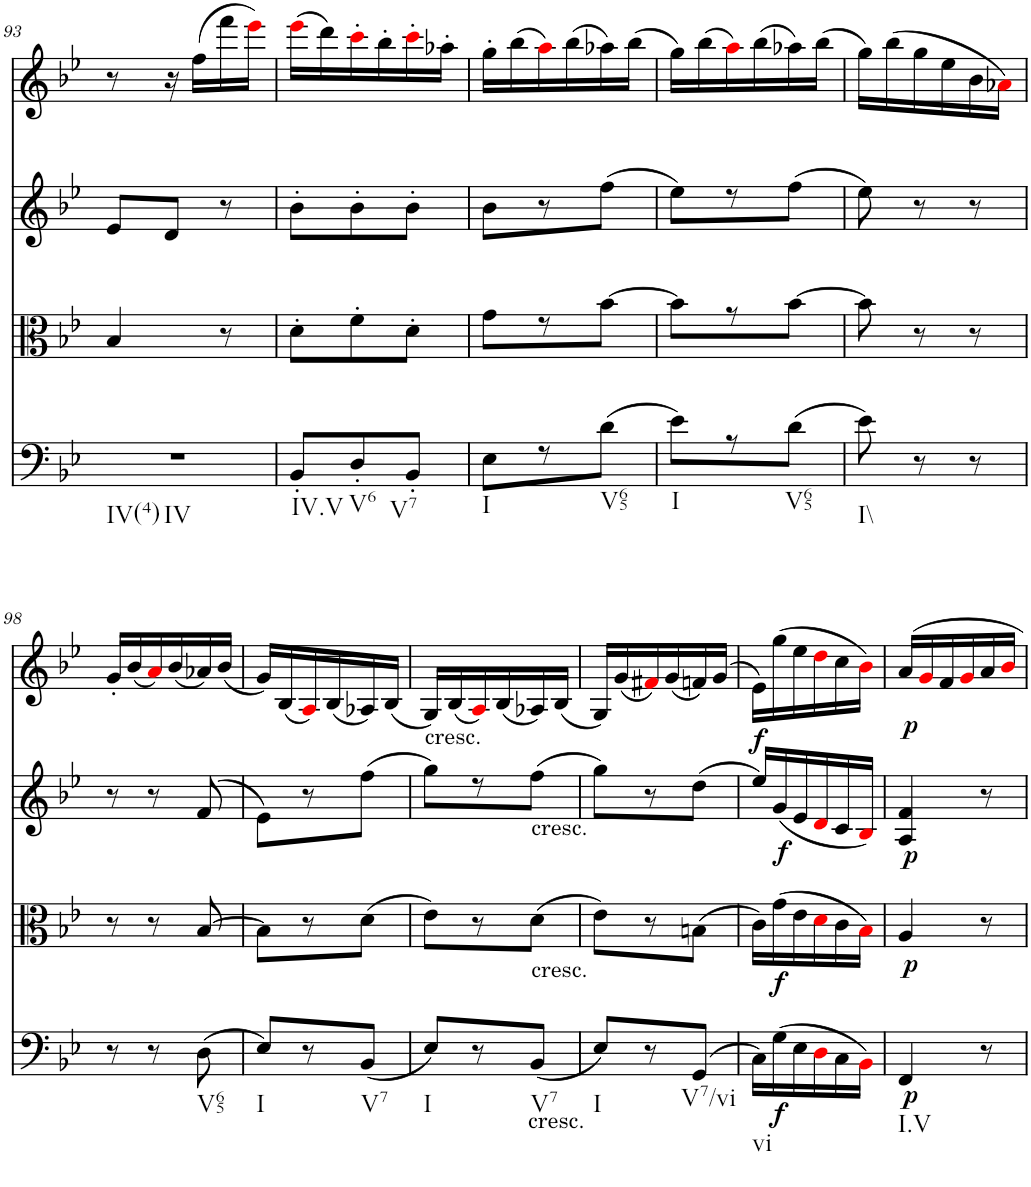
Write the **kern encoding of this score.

**kern	**dynam	**kern	**dynam	**kern	**dynam	**kern	**dynam
*part4	*part4	*part3	*part3	*part2	*part2	*part1	*part1
*staff4	*staff4	*staff3	*staff3	*staff2	*staff2	*staff1	*staff1
*I"Violoncello	*	*I"Viola	*	*I"Violin II	*	*I"Violin I	*
*I'Vc	*	*I'Vla	*	*I'Vln	*	*I'Vln	*
!!LO:PB:g=z
*clefF4	*	*clefC3	*	*clefG2	*	*clefG2	*
*k[b-e-]	*	*k[b-e-]	*	*k[b-e-]	*	*k[b-e-]	*
*M3/8	*	*M3/8	*	*M3/8	*	*M3/8	*
=93	=93	=93	=93	=93	=93	=93	=93
!LO:TX:b:t=IV(4)	!	!	!	!	!	!	!
!LO:TX:b:t=IV	!	!	!	!	!	!	!
4.r	.	4B-/	.	8e-/L	.	8r	.
.	.	.	.	8d/J	.	16r	.
.	.	.	.	.	.	(16ff\LL	.
.	.	8r	.	8r	.	16fff\	.
.	.	.	.	.	.	16eee-i\JJ)	.
=94	=94	=94	=94	=94	=94	=94	=94
!LO:TX:b:t=IV.V	!	!	!	!	!	!	!
8BB-'/L	.	8d'\L	.	8b-'\L	.	(16eee-i\LL	.
.	.	.	.	.	.	16ddd\)	.
!LO:TX:b:t=V6	!	!	!	!	!	!	!
8D'/	.	8f'\	.	8b-'\	.	16ccc'i\	.
.	.	.	.	.	.	16bb-'\	.
!LO:TX:b:t=V7	!	!	!	!	!	!	!
8BB-'/J	.	8d'\J	.	8b-'\J	.	16ccc'i\	.
.	.	.	.	.	.	16aa-X'\JJ	.
=95	=95	=95	=95	=95	=95	=95	=95
!LO:TX:b:t=I	!	!	!	!	!	!	!
8E-\L	.	8g\L	.	8b-\L	.	16gg'\LL	.
.	.	.	.	.	.	(16bb-\	.
8r	.	8r	.	8r	.	16aai\)	.
.	.	.	.	.	.	(16bb-\	.
!LO:TX:b:t=V65	!	!	!	!	!	!	!
(8d\J	.	[8b-\J	.	(8ff\J	.	16aa-X\)	.
.	.	.	.	.	.	(16bb-\JJ	.
=96	=96	=96	=96	=96	=96	=96	=96
!LO:TX:b:t=I	!	!	!	!	!	!	!
8e-\L)	.	8b-\L]	.	8ee-\L)	.	16gg\LL)	.
.	.	.	.	.	.	(16bb-\	.
8r	.	8r	.	8r	.	16aai\)	.
.	.	.	.	.	.	(16bb-\	.
!LO:TX:b:t=V65	!	!	!	!	!	!	!
(8d\J	.	[8b-\J	.	(8ff\J	.	16aa-X\)	.
.	.	.	.	.	.	(16bb-\JJ	.
=97	=97	=97	=97	=97	=97	=97	=97
!LO:TX:b:t=I\\	!	!	!	!	!	!	!
8e-\)	.	8b-\]	.	8ee-\)	.	16gg\LL)	.
.	.	.	.	.	.	(16bb-\	.
8r	.	8r	.	8r	.	16gg\	.
.	.	.	.	.	.	16ee-\	.
8r	.	8r	.	8r	.	16b-\	.
.	.	.	.	.	.	16a-Xi\JJ)	.
!!LO:LB:g=z
=98	=98	=98	=98	=98	=98	=98	=98
8r	.	8r	.	8r	.	16g'/LL	.
.	.	.	.	.	.	(16b-/	.
8r	.	8r	.	8r	.	16ai/)	.
.	.	.	.	.	.	(16b-/	.
!LO:TX:b:t=V65	!	!	!	!	!	!	!
(8D\	.	[8B-/	.	(8f/	.	16a-X/)	.
.	.	.	.	.	.	(16b-/JJ	.
=99	=99	=99	=99	=99	=99	=99	=99
!LO:TX:b:t=I	!	!	!	!	!	!	!
8E-/L)	.	8B-\L]	.	8e-\L)	.	16g/LL)	.
.	.	.	.	.	.	(16B-/	.
8r	.	8r	.	8r	.	16Ai/)	.
.	.	.	.	.	.	(16B-/	.
!LO:TX:b:t=V7	!	!	!	!	!	!	!
(8BB-/J	.	(8d\J	.	(8ff\J	.	16A-X/)	.
.	.	.	.	.	.	(16B-/JJ	.
=100	=100	=100	=100	=100	=100	=100	=100
!	!	!	!	!	!	!LO:TX:b:t=cresc.	!
!LO:TX:b:t=I	!	!	!	!	!	!	!
8E-/L)	.	8e-\L)	.	8gg\L)	.	16G/LL)	.
.	.	.	.	.	.	(16B-/	.
8r	.	8r	.	8r	.	16Ai/)	.
.	.	.	.	.	.	(16B-/	.
!	!	!	!	!LO:TX:b:t=cresc.	!	!	!
!	!	!LO:TX:b:t=cresc.	!	!	!	!	!
!LO:TX:b:t=cresc.	!	!	!	!	!	!	!
!LO:TX:b:t=V7	!	!	!	!	!	!	!
(8BB-/J	.	(8d\J	.	(8ff\J	.	16A-X/)	.
.	.	.	.	.	.	(16B-/JJ	.
=101	=101	=101	=101	=101	=101	=101	=101
!LO:TX:b:t=I	!	!	!	!	!	!	!
8E-/L)	.	8e-\L)	.	8gg\L)	.	16G/LL)	.
.	.	.	.	.	.	(16g/	.
8r	.	8r	.	8r	.	16f#Xi/)	.
.	.	.	.	.	.	(16g/	.
!LO:TX:b:t=V7/vi	!	!	!	!	!	!	!
(8GG/J	.	(8Bn\J	.	(8dd\J	.	16fn/)	.
.	.	.	.	.	.	(16g/JJ	.
=102	=102	=102	=102	=102	=102	=102	=102
!LO:TX:b:t=vi	!	!	!	!	!	!	!
!	!	!	!	!	!	!	!LO:DY:b
16C\LL)	.	16c\LL)	.	16ee-/LL)	.	16e-\LL)	f
!	!LO:DY:b	!	!LO:DY:b	!	!LO:DY:b	!	!
(16G\	f	(16g\	f	(16g/	f	(16gg\	.
16E-\	.	16e-\	.	16e-/	.	16ee-\	.
16Di\	.	16di\	.	16di/	.	16ddi\	.
16C\	.	16c\	.	16c/	.	16cc\	.
16BB-i\JJ)	.	16B-i\JJ)	.	16B-i/JJ)	.	16b-i\JJ)	.
=103	=103	=103	=103	=103	=103	=103	=103
!LO:TX:b:t=I.V	!	!	!	!	!	!	!
!	!LO:DY:b	!	!LO:DY:b	!	!LO:DY:b	!	!LO:DY:b
4FF/	p	4A/	p	4A/ 4f/	p	16a/LL	p
.	.	.	.	.	.	16gi/	.
.	.	.	.	.	.	16f/	.
.	.	.	.	.	.	16gi/	.
8r	.	8r	.	8r	.	16a/	.
.	.	.	.	.	.	16b-i/JJ	.
=	=	=	=	=	=	=	=
*-	*-	*-	*-	*-	*-	*-	*-
